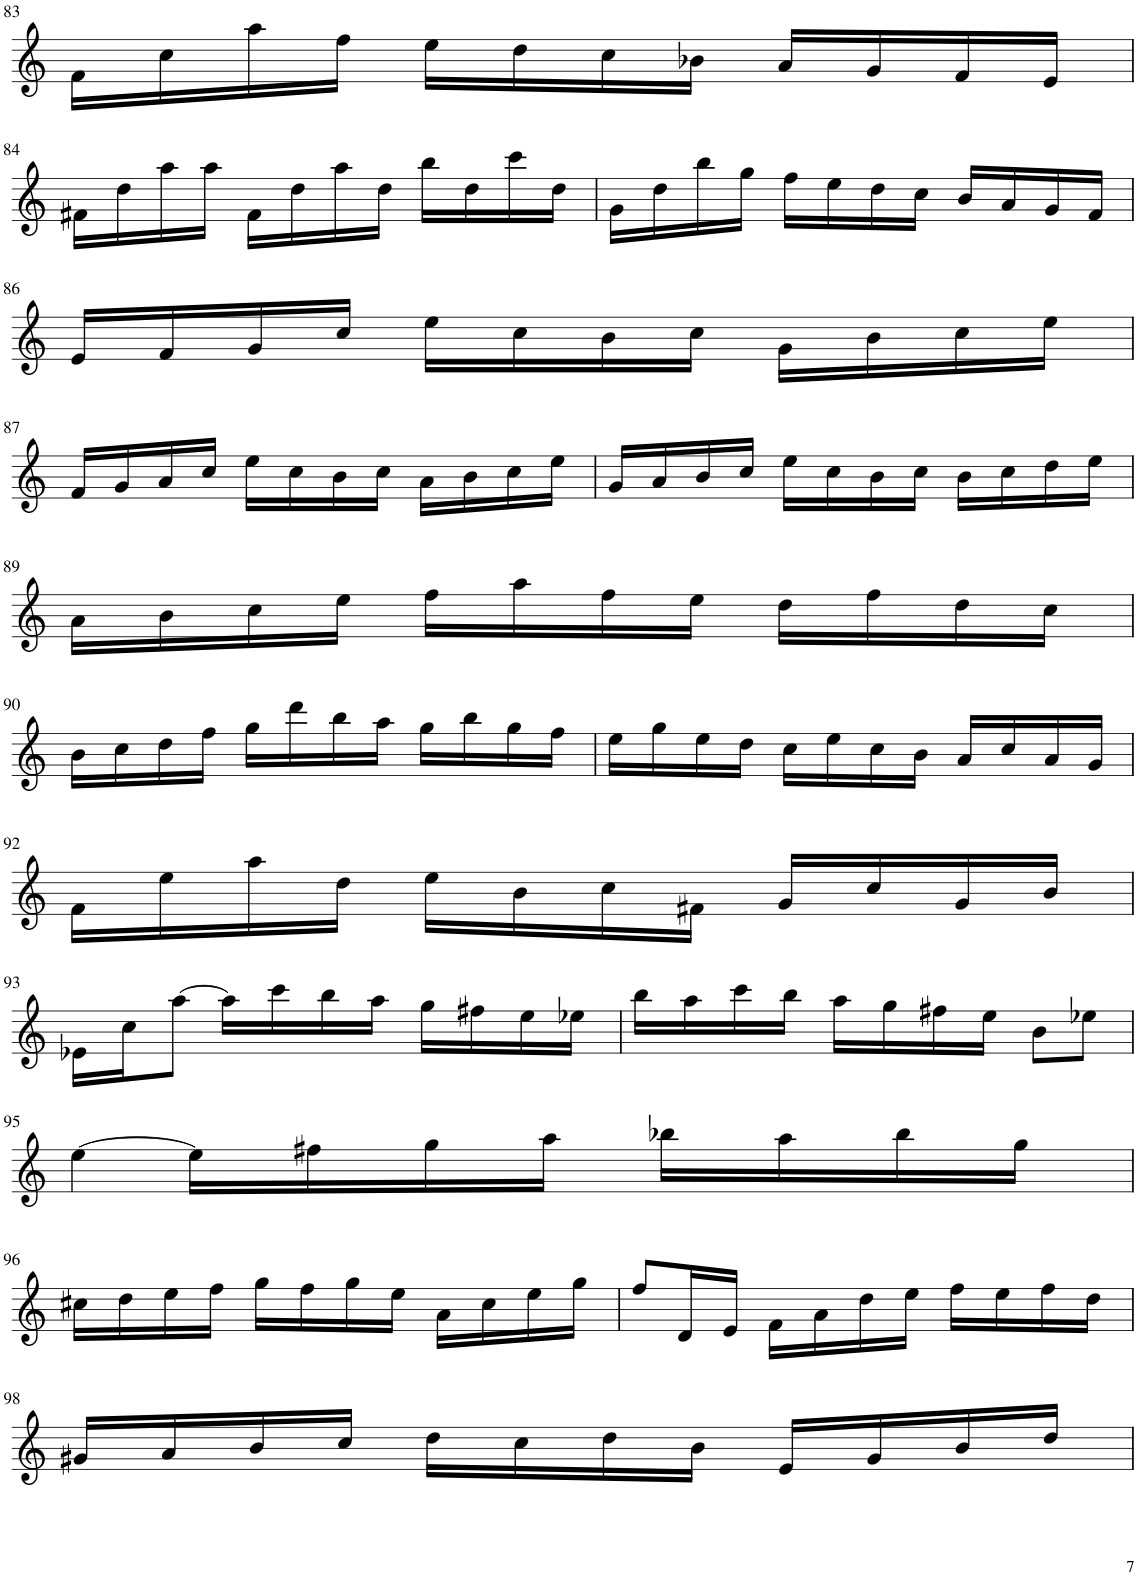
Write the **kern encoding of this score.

**kern
*part1
*staff1
*I"Flauto
!!LO:PB:g=z
*clefG2
*k[]
*M3/4
=83
16f\LL
16cc\
16aa\
16ff\JJ
16ee\LL
16dd\
16cc\
16b-X\JJ
16a/LL
16g/
16f/
16e/JJ
!!LO:LB:g=z
=84
16f#X\LL
16dd\
16aa\
16aa\JJ
16f#\LL
16dd\
16aa\
16dd\JJ
16bb\LL
16dd\
16ccc\
16dd\JJ
=85
16g\LL
16dd\
16bb\
16gg\JJ
16ff\LL
16ee\
16dd\
16cc\JJ
16b/LL
16a/
16g/
16f/JJ
!!LO:LB:g=z
=86
16e/LL
16f/
16g/
16cc/JJ
16ee\LL
16cc\
16b\
16cc\JJ
16g\LL
16b\
16cc\
16ee\JJ
!!LO:LB:g=z
=87
16f/LL
16g/
16a/
16cc/JJ
16ee\LL
16cc\
16b\
16cc\JJ
16a\LL
16b\
16cc\
16ee\JJ
=88
16g/LL
16a/
16b/
16cc/JJ
16ee\LL
16cc\
16b\
16cc\JJ
16b\LL
16cc\
16dd\
16ee\JJ
!!LO:LB:g=z
=89
16a\LL
16b\
16cc\
16ee\JJ
16ff\LL
16aa\
16ff\
16ee\JJ
16dd\LL
16ff\
16dd\
16cc\JJ
!!LO:LB:g=z
=90
16b\LL
16cc\
16dd\
16ff\JJ
16gg\LL
16ddd\
16bb\
16aa\JJ
16gg\LL
16bb\
16gg\
16ff\JJ
=91
16ee\LL
16gg\
16ee\
16dd\JJ
16cc\LL
16ee\
16cc\
16b\JJ
16a/LL
16cc/
16a/
16g/JJ
!!LO:LB:g=z
=92
16f\LL
16ee\
16aa\
16dd\JJ
16ee\LL
16b\
16cc\
16f#X\JJ
16g/LL
16cc/
16g/
16b/JJ
!!LO:LB:g=z
=93
16e-X\LL
16cc\J
[8aa\J
16aa\LL]
16ccc\
16bb\
16aa\JJ
16gg\LL
16ff#X\
16ee\
16ee-X\JJ
=94
16bb\LL
16aa\
16ccc\
16bb\JJ
16aa\LL
16gg\
16ff#X\
16ee\JJ
8b\L
8ee-X\J
!!LO:LB:g=z
=95
[4ee\
16ee\LL]
16ff#X\
16gg\
16aa\JJ
16bb-X\LL
16aa\
16bb-\
16gg\JJ
!!LO:LB:g=z
=96
16cc#X\LL
16dd\
16ee\
16ff\JJ
16gg\LL
16ff\
16gg\
16ee\JJ
16a\LL
16cc#\
16ee\
16gg\JJ
=97
8ff/L
16d/L
16e/JJ
16f\LL
16a\
16dd\
16ee\JJ
16ff\LL
16ee\
16ff\
16dd\JJ
!!LO:LB:g=z
=98
16g#X/LL
16a/
16b/
16cc/JJ
16dd\LL
16cc\
16dd\
16b\JJ
16e/LL
16g#/
16b/
16dd/JJ
=
*-
